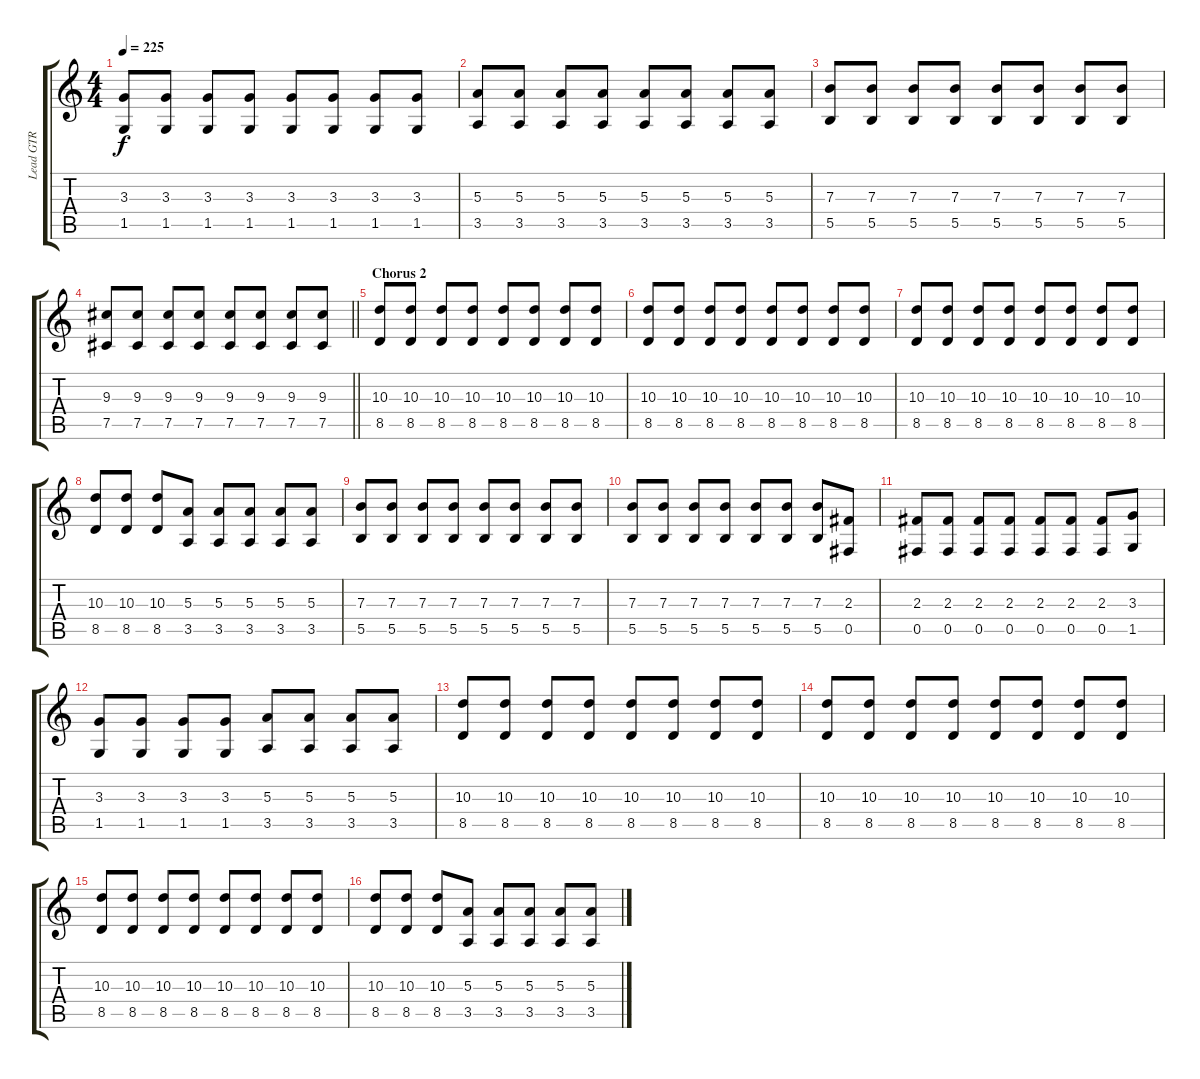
\track ("Lead GTR" "Lead GTR") {instrument distortionguitar}
\staff {score tabs}
\tuning (Db4 Ab3 E3 B2 Gb2 B1) {hide}
\ts (4 4)
\tempo 225
\clef g2
\ks c
(3.3 1.5).8{dy f} (3.3 1.5).8 (3.3 1.5).8 (3.3 1.5).8 (3.3 1.5).8 (3.3 1.5).8 (3.3 1.5).8 (3.3 1.5).8 |
(5.3 3.5).8 (5.3 3.5).8 (5.3 3.5).8 (5.3 3.5).8 (5.3 3.5).8 (5.3 3.5).8 (5.3 3.5).8 (5.3 3.5).8 |
(7.3 5.5).8 (7.3 5.5).8 (7.3 5.5).8 (7.3 5.5).8 (7.3 5.5).8 (7.3 5.5).8 (7.3 5.5).8 (7.3 5.5).8 |
\barLineRight lightlight
(9.3 7.5).8 (9.3 7.5).8 (9.3 7.5).8 (9.3 7.5).8 (9.3 7.5).8 (9.3 7.5).8 (9.3 7.5).8 (9.3 7.5).8 |
\section ("" "Chorus 2")
(10.3 8.5).8 (10.3 8.5).8 (10.3 8.5).8 (10.3 8.5).8 (10.3 8.5).8 (10.3 8.5).8 (10.3 8.5).8 (10.3 8.5).8 |
(10.3 8.5).8 (10.3 8.5).8 (10.3 8.5).8 (10.3 8.5).8 (10.3 8.5).8 (10.3 8.5).8 (10.3 8.5).8 (10.3 8.5).8 |
(10.3 8.5).8 (10.3 8.5).8 (10.3 8.5).8 (10.3 8.5).8 (10.3 8.5).8 (10.3 8.5).8 (10.3 8.5).8 (10.3 8.5).8 |
(10.3 8.5).8 (10.3 8.5).8 (10.3 8.5).8 (5.3 3.5).8 (5.3 3.5).8 (5.3 3.5).8 (5.3 3.5).8 (5.3 3.5).8 |
(7.3 5.5).8 (7.3 5.5).8 (7.3 5.5).8 (7.3 5.5).8 (7.3 5.5).8 (7.3 5.5).8 (7.3 5.5).8 (7.3 5.5).8 |
(7.3 5.5).8 (7.3 5.5).8 (7.3 5.5).8 (7.3 5.5).8 (7.3 5.5).8 (7.3 5.5).8 (7.3 5.5).8 (2.3 0.5).8 |
(2.3 0.5).8 (2.3 0.5).8 (2.3 0.5).8 (2.3 0.5).8 (2.3 0.5).8 (2.3 0.5).8 (2.3 0.5).8 (3.3 1.5).8 |
(3.3 1.5).8 (3.3 1.5).8 (3.3 1.5).8 (3.3 1.5).8 (5.3 3.5).8 (5.3 3.5).8 (5.3 3.5).8 (5.3 3.5).8 |
(10.3 8.5).8 (10.3 8.5).8 (10.3 8.5).8 (10.3 8.5).8 (10.3 8.5).8 (10.3 8.5).8 (10.3 8.5).8 (10.3 8.5).8 |
(10.3 8.5).8 (10.3 8.5).8 (10.3 8.5).8 (10.3 8.5).8 (10.3 8.5).8 (10.3 8.5).8 (10.3 8.5).8 (10.3 8.5).8 |
(10.3 8.5).8 (10.3 8.5).8 (10.3 8.5).8 (10.3 8.5).8 (10.3 8.5).8 (10.3 8.5).8 (10.3 8.5).8 (10.3 8.5).8 |
(10.3 8.5).8 (10.3 8.5).8 (10.3 8.5).8 (5.3 3.5).8 (5.3 3.5).8 (5.3 3.5).8 (5.3 3.5).8 (5.3 3.5).8
